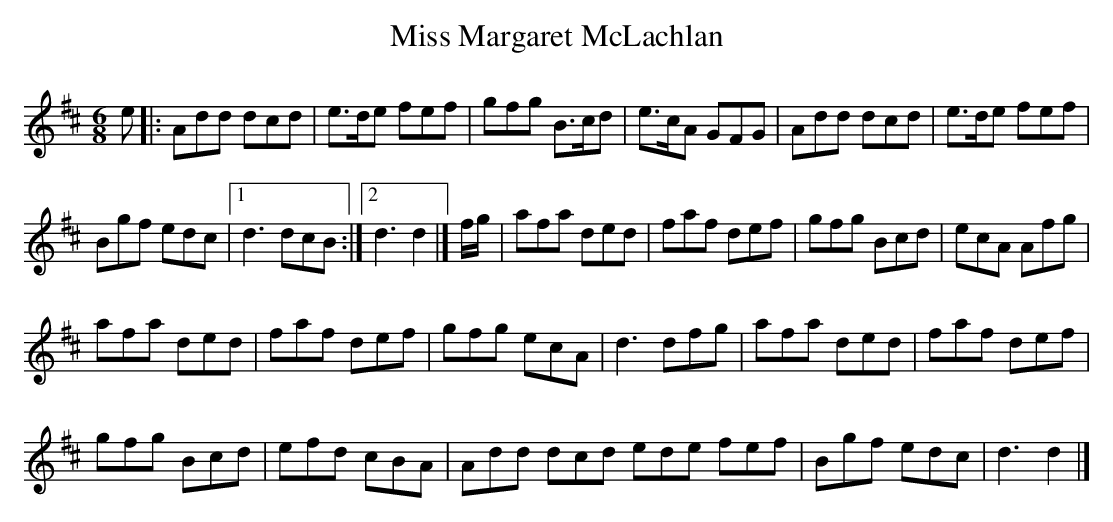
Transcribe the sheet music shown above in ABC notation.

X:1
T:Miss Margaret McLachlan
M:6/8
L:1/8
K:D
e[|:Add dcd|e>de fef|gfg B>cd|e>cA GFG|Add dcd|e>de fef|
Bgf edc|1d3 dcB:|]2d3 d2|]f/g/|afa ded|faf def|gfg Bcd|ecA Afg|
afa ded|faf def|gfg ecA|d3 dfg|afa ded|faf def|
gfg Bcd|efd cBA|Add dcd ede fef|Bgf edc|d3 d2|]
